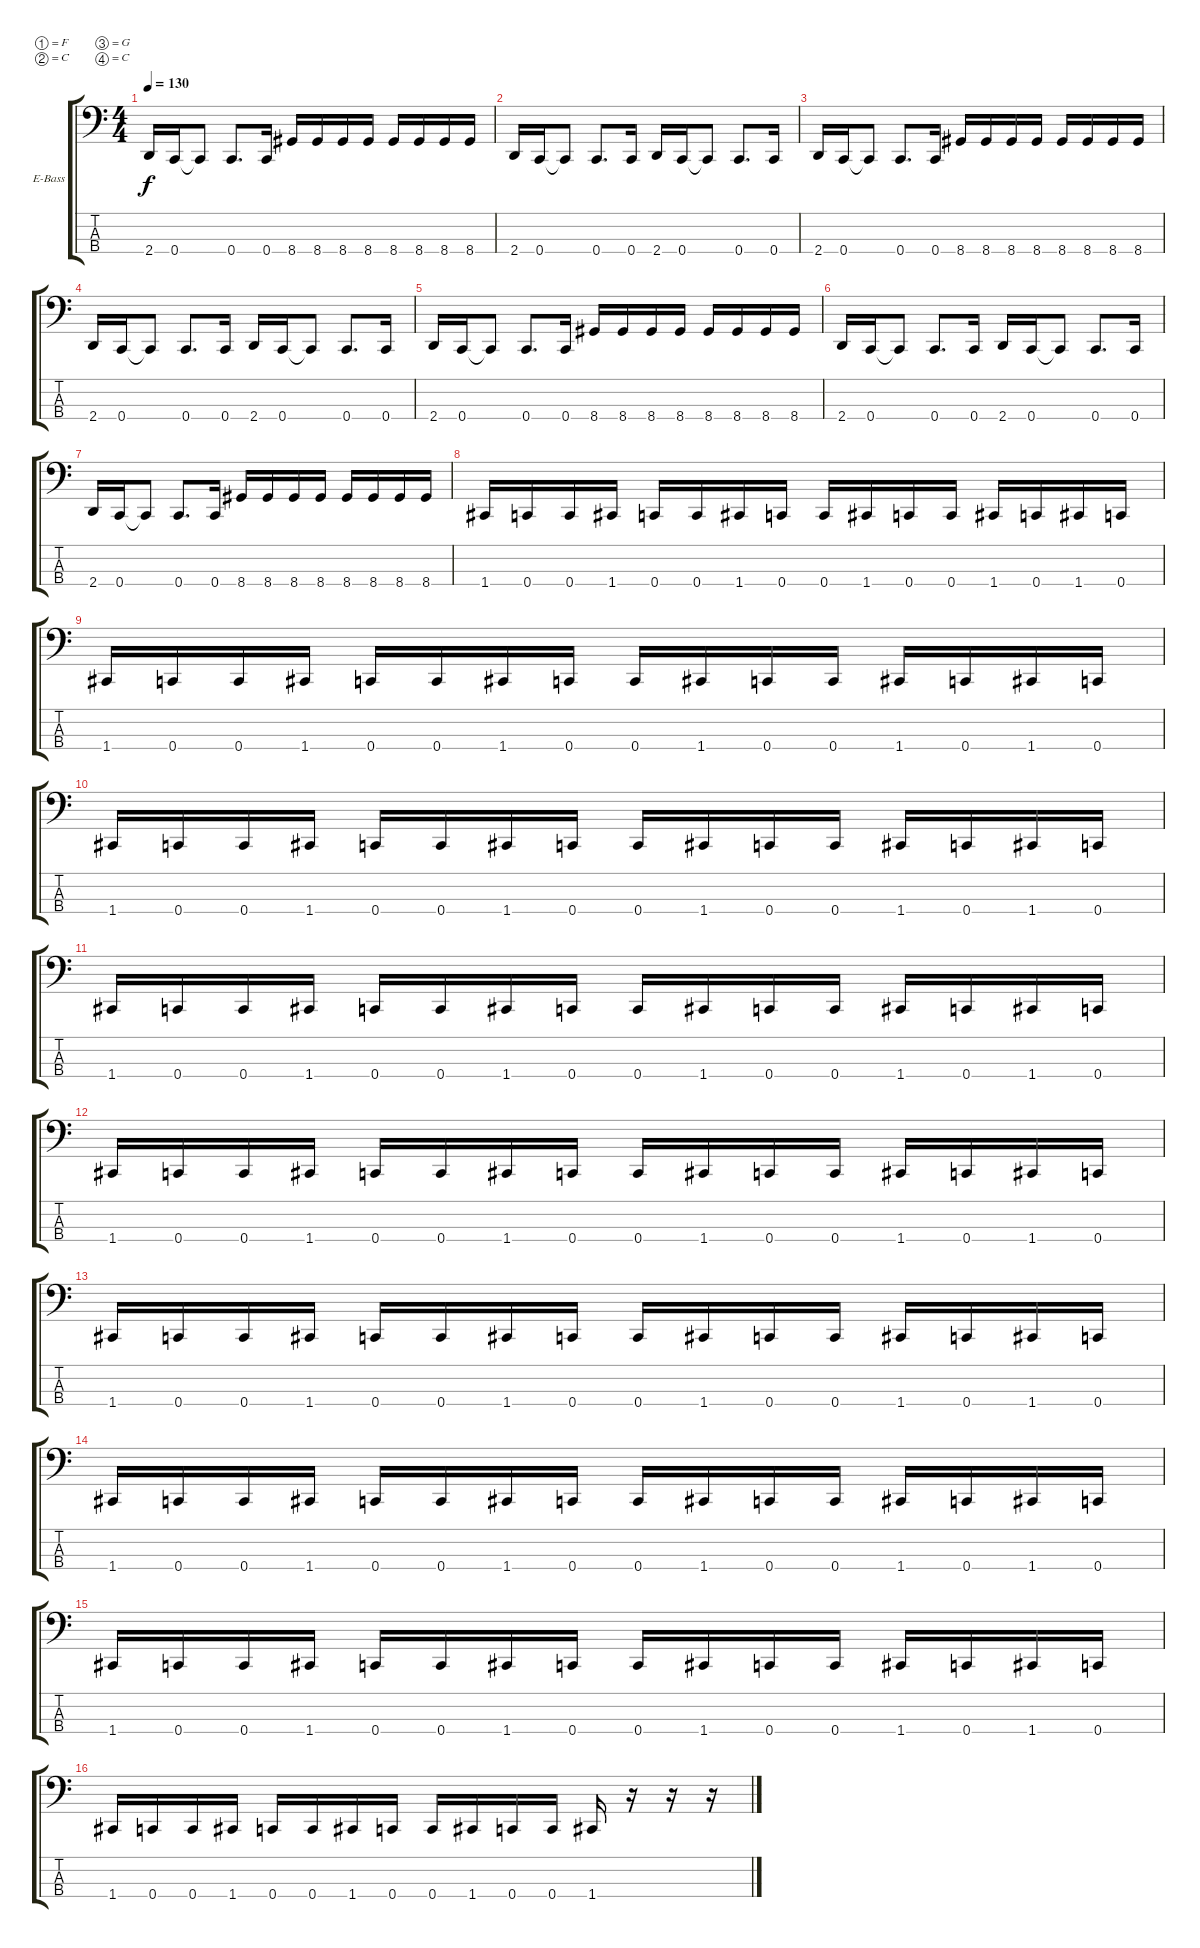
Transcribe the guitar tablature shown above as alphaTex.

\bracketExtendMode groupsimilarinstruments
\firstSystemTrackNameOrientation horizontal
\otherSystemsTrackNameOrientation horizontal
\track ("Bass" "E-Bass") {instrument slapbass1}
\staff {score tabs}
\tuning (F2 C2 G1 C1)
\ts (4 4)
\tempo 130
\clef f4
\ks c
2.4.16{dy f} 0.4.16 0.4{t}.8 0.4.8{d} 0.4.16 8.4.16 8.4.16 8.4.16 8.4.16 8.4.16 8.4.16 8.4.16 8.4.16 |
2.4.16 0.4.16 0.4{t}.8 0.4.8{d} 0.4.16 2.4.16 0.4.16 0.4{t}.8 0.4.8{d} 0.4.16 |
2.4.16 0.4.16 0.4{t}.8 0.4.8{d} 0.4.16 8.4.16 8.4.16 8.4.16 8.4.16 8.4.16 8.4.16 8.4.16 8.4.16 |
2.4.16 0.4.16 0.4{t}.8 0.4.8{d} 0.4.16 2.4.16 0.4.16 0.4{t}.8 0.4.8{d} 0.4.16 |
2.4.16 0.4.16 0.4{t}.8 0.4.8{d} 0.4.16 8.4.16 8.4.16 8.4.16 8.4.16 8.4.16 8.4.16 8.4.16 8.4.16 |
2.4.16 0.4.16 0.4{t}.8 0.4.8{d} 0.4.16 2.4.16 0.4.16 0.4{t}.8 0.4.8{d} 0.4.16 |
2.4.16 0.4.16 0.4{t}.8 0.4.8{d} 0.4.16 8.4.16 8.4.16 8.4.16 8.4.16 8.4.16 8.4.16 8.4.16 8.4.16 |
1.4.16 0.4.16 0.4.16 1.4.16 0.4.16 0.4.16 1.4.16 0.4.16 0.4.16 1.4.16 0.4.16 0.4.16 1.4.16 0.4.16 1.4.16 0.4.16 |
1.4.16 0.4.16 0.4.16 1.4.16 0.4.16 0.4.16 1.4.16 0.4.16 0.4.16 1.4.16 0.4.16 0.4.16 1.4.16 0.4.16 1.4.16 0.4.16 |
1.4.16 0.4.16 0.4.16 1.4.16 0.4.16 0.4.16 1.4.16 0.4.16 0.4.16 1.4.16 0.4.16 0.4.16 1.4.16 0.4.16 1.4.16 0.4.16 |
1.4.16 0.4.16 0.4.16 1.4.16 0.4.16 0.4.16 1.4.16 0.4.16 0.4.16 1.4.16 0.4.16 0.4.16 1.4.16 0.4.16 1.4.16 0.4.16 |
1.4.16 0.4.16 0.4.16 1.4.16 0.4.16 0.4.16 1.4.16 0.4.16 0.4.16 1.4.16 0.4.16 0.4.16 1.4.16 0.4.16 1.4.16 0.4.16 |
1.4.16 0.4.16 0.4.16 1.4.16 0.4.16 0.4.16 1.4.16 0.4.16 0.4.16 1.4.16 0.4.16 0.4.16 1.4.16 0.4.16 1.4.16 0.4.16 |
1.4.16 0.4.16 0.4.16 1.4.16 0.4.16 0.4.16 1.4.16 0.4.16 0.4.16 1.4.16 0.4.16 0.4.16 1.4.16 0.4.16 1.4.16 0.4.16 |
1.4.16 0.4.16 0.4.16 1.4.16 0.4.16 0.4.16 1.4.16 0.4.16 0.4.16 1.4.16 0.4.16 0.4.16 1.4.16 0.4.16 1.4.16 0.4.16 |
1.4.16 0.4.16 0.4.16 1.4.16 0.4.16 0.4.16 1.4.16 0.4.16 0.4.16 1.4.16 0.4.16 0.4.16 1.4.16 r.16 r.16 r.16
